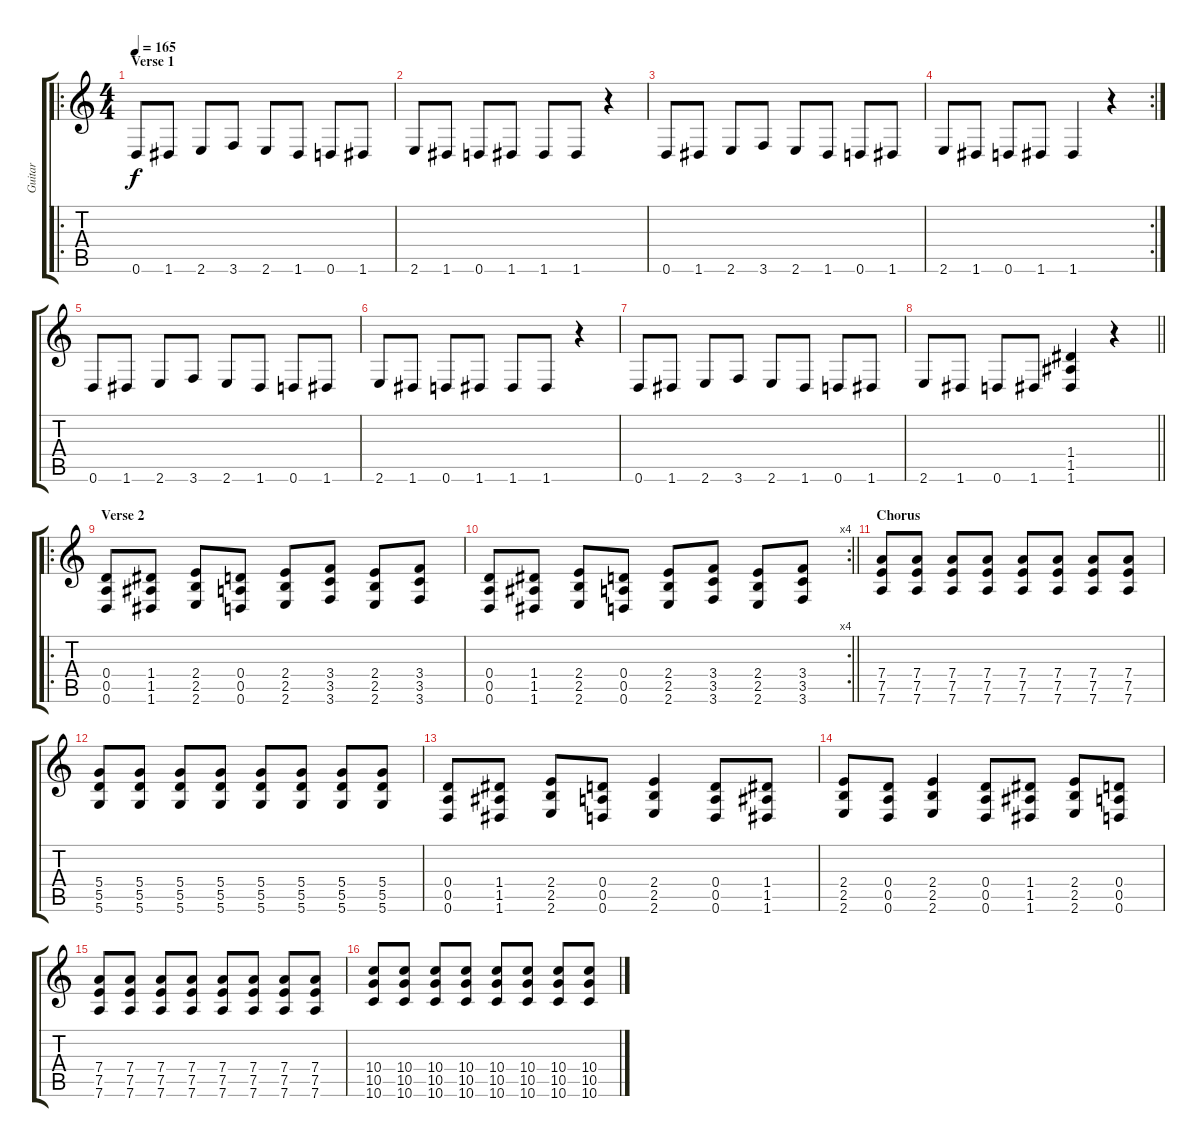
\track ("Guitar" "Guitar") {instrument distortionguitar}
\staff {score tabs}
\tuning (E4 B3 G3 D3 A2 D2) {hide}
\ro
\ts (4 4)
\section ("" "Verse 1")
\tempo 165
\clef g2
\ks c
0.6.8{dy f} 1.6.8 2.6.8 3.6.8 2.6.8 1.6.8 0.6.8 1.6.8 |
2.6.8 1.6.8 0.6.8 1.6.8 1.6.8 1.6.8 r.4 |
0.6.8 1.6.8 2.6.8 3.6.8 2.6.8 1.6.8 0.6.8 1.6.8 |
\rc 2
2.6.8 1.6.8 0.6.8 1.6.8 1.6.4 r.4 |
0.6.8 1.6.8 2.6.8 3.6.8 2.6.8 1.6.8 0.6.8 1.6.8 |
2.6.8 1.6.8 0.6.8 1.6.8 1.6.8 1.6.8 r.4 |
0.6.8 1.6.8 2.6.8 3.6.8 2.6.8 1.6.8 0.6.8 1.6.8 |
\barLineRight lightlight
2.6.8 1.6.8 0.6.8 1.6.8 (1.4 1.5 1.6).4 r.4 |
\ro
\section ("" "Verse 2")
(0.4 0.5 0.6).8 (1.4 1.5 1.6).8 (2.4 2.5 2.6).8 (0.4 0.5 0.6).8 (2.4 2.5 2.6).8 (3.4 3.5 3.6).8 (2.4 2.5 2.6).8 (3.4 3.5 3.6).8 |
\rc 4
\barLineRight lightlight
(0.4 0.5 0.6).8 (1.4 1.5 1.6).8 (2.4 2.5 2.6).8 (0.4 0.5 0.6).8 (2.4 2.5 2.6).8 (3.4 3.5 3.6).8 (2.4 2.5 2.6).8 (3.4 3.5 3.6).8 |
\section ("" "Chorus")
(7.4 7.5 7.6).8 (7.4 7.5 7.6).8 (7.4 7.5 7.6).8 (7.4 7.5 7.6).8 (7.4 7.5 7.6).8 (7.4 7.5 7.6).8 (7.4 7.5 7.6).8 (7.4 7.5 7.6).8 |
(5.4 5.5 5.6).8 (5.4 5.5 5.6).8 (5.4 5.5 5.6).8 (5.4 5.5 5.6).8 (5.4 5.5 5.6).8 (5.4 5.5 5.6).8 (5.4 5.5 5.6).8 (5.4 5.5 5.6).8 |
(0.4 0.5 0.6).8 (1.4 1.5 1.6).8 (2.4 2.5 2.6).8 (0.4 0.5 0.6).8 (2.4 2.5 2.6).4 (0.4 0.5 0.6).8 (1.4 1.5 1.6).8 |
(2.4 2.5 2.6).8 (0.4 0.5 0.6).8 (2.4 2.5 2.6).4 (0.4 0.5 0.6).8 (1.4 1.5 1.6).8 (2.4 2.5 2.6).8 (0.4 0.5 0.6).8 |
(7.4 7.5 7.6).8 (7.4 7.5 7.6).8 (7.4 7.5 7.6).8 (7.4 7.5 7.6).8 (7.4 7.5 7.6).8 (7.4 7.5 7.6).8 (7.4 7.5 7.6).8 (7.4 7.5 7.6).8 |
(10.4 10.5 10.6).8 (10.4 10.5 10.6).8 (10.4 10.5 10.6).8 (10.4 10.5 10.6).8 (10.4 10.5 10.6).8 (10.4 10.5 10.6).8 (10.4 10.5 10.6).8 (10.4 10.5 10.6).8
